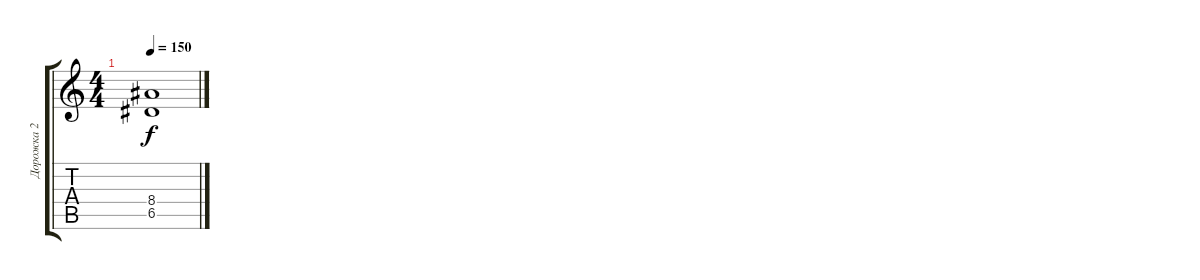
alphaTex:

\track ("Дорожка 2" "Дорожка 2") {instrument distortionguitar}
\staff {score tabs}
\tuning (E4 B3 G3 D3 A2 E2) {hide}
\ts (4 4)
\tempo 150
\clef g2
\ks c
(8.4 6.5).1{dy f}
